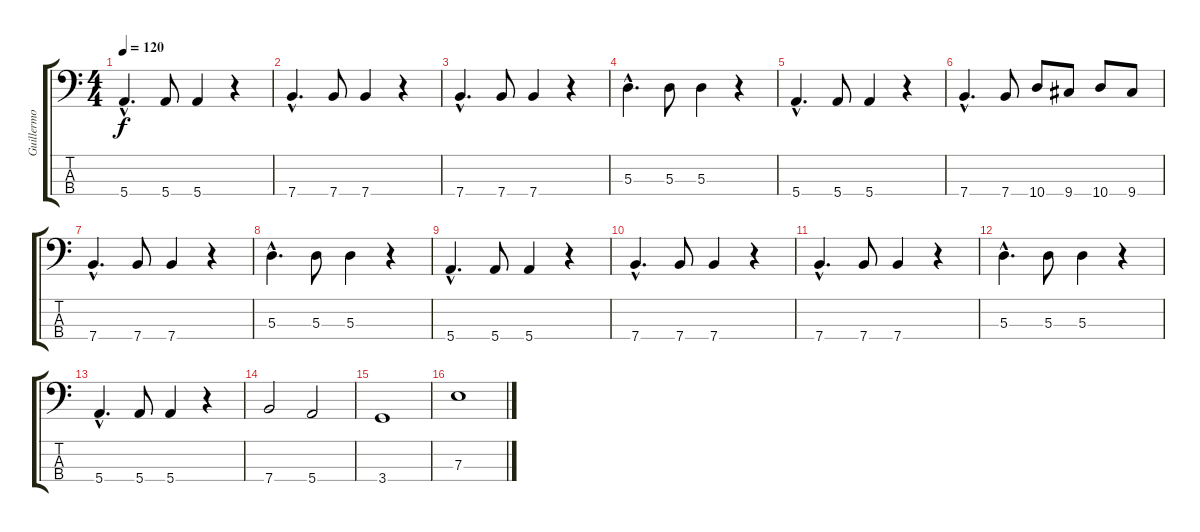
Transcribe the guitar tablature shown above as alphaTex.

\track ("Guillermo Sanchez" "Guillermo ") {instrument electricbassfinger}
\staff {score tabs}
\tuning (G2 D2 A1 E1) {hide}
\ts (4 4)
\tempo 120
\clef f4
\ks c
5.4{hac}.4{d dy f} 5.4.8 5.4.4 r.4 |
7.4{hac}.4{d} 7.4.8 7.4.4 r.4 |
7.4{hac}.4{d} 7.4.8 7.4.4 r.4 |
5.3{hac}.4{d} 5.3.8 5.3.4 r.4 |
5.4{hac}.4{d} 5.4.8 5.4.4 r.4 |
7.4{hac}.4{d} 7.4.8 10.4.8 9.4.8 10.4.8 9.4.8 |
7.4{hac}.4{d} 7.4.8 7.4.4 r.4 |
5.3{hac}.4{d} 5.3.8 5.3.4 r.4 |
5.4{hac}.4{d} 5.4.8 5.4.4 r.4 |
7.4{hac}.4{d} 7.4.8 7.4.4 r.4 |
7.4{hac}.4{d} 7.4.8 7.4.4 r.4 |
5.3{hac}.4{d} 5.3.8 5.3.4 r.4 |
5.4{hac}.4{d} 5.4.8 5.4.4 r.4 |
7.4.2 5.4.2 |
3.4.1 |
7.3.1
